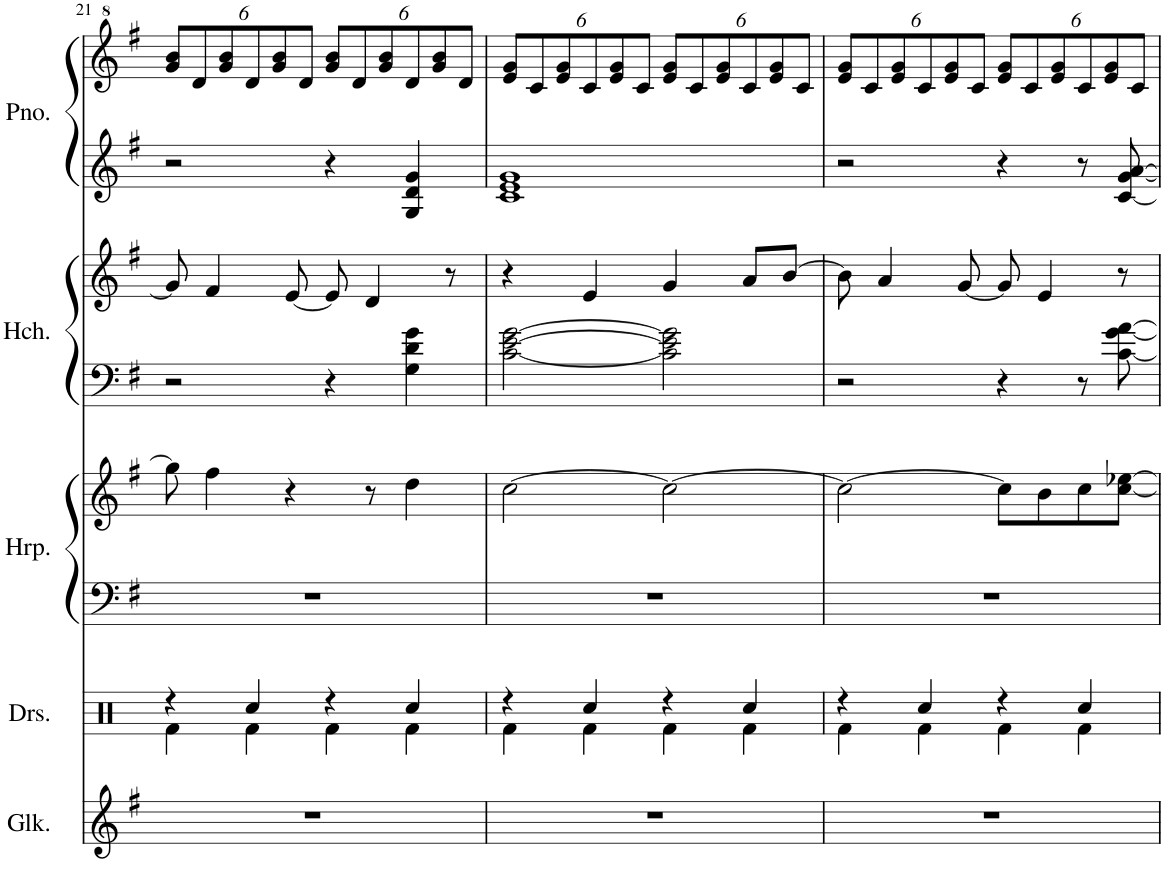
**kern	**kern	**kern	**kern	**kern	**kern	**kern	**kern
*part5	*part4	*part3	*part3	*part2	*part2	*part1	*part1
*staff8	*staff7	*staff6	*staff5	*staff4	*staff3	*staff2	*staff1
*I"Glockenspiel	*I"Drumset	*I"Harp	*	*I"Harpsichord	*	*I"Piano	*
*I'Glk.	*I'Drs.	*I'Hrp.	*	*I'Hch.	*	*I'Pno.	*
!!LO:PB:g=z
*clefG2	*clefX	*clefF4	*clefG2	*clefF4	*clefG2	*clefG2	*clefG^2
*Trd-14c-24	*	*	*	*	*	*	*
*k[f#]	*k[]	*k[f#]	*k[f#]	*k[f#]	*k[f#]	*k[f#]	*k[f#]
*M4/4	*M4/4	*M4/4	*M4/4	*M4/4	*M4/4	*M4/4	*M4/4
=21	=21	=21	=21	=21	=21	=21	=21
*	*^	*	*	*	*	*	*
*	*	*	*	*	*	*	*	*Xbrackettup
1r	4r	4Rf\	1r	8gg\]	2r	8g/]	2r	12gg/ 12bb/L
.	.	.	.	.	.	.	.	12dd/
.	.	.	.	4ff#\	.	4f#/	.	.
.	.	.	.	.	.	.	.	12gg/ 12bb/
.	4Rcc/	4Rf\	.	.	.	.	.	12dd/
.	.	.	.	.	.	.	.	12gg/ 12bb/
.	.	.	.	4r	.	[8e/	.	.
.	.	.	.	.	.	.	.	12dd/J
.	4r	4Rf\	.	.	4r	8e/]	4r	12gg/ 12bb/L
.	.	.	.	.	.	.	.	12dd/
.	.	.	.	8r	.	4d/	.	.
.	.	.	.	.	.	.	.	12gg/ 12bb/
.	4Rcc/	4Rf\	.	4dd\	4G\ 4d\ 4g\	.	4G/ 4d/ 4g/	12dd/
.	.	.	.	.	.	.	.	12gg/ 12bb/
.	.	.	.	.	.	8r	.	.
.	.	.	.	.	.	.	.	12dd/J
=22	=22	=22	=22	=22	=22	=22	=22	=22
1r	4r	4Rf\	1r	[2cc\	[2c\ [2e\ [2g\	4r	1c 1e 1g	12ee/ 12gg/L
.	.	.	.	.	.	.	.	12cc/
.	.	.	.	.	.	.	.	12ee/ 12gg/
.	4Rcc/	4Rf\	.	.	.	4e/	.	12cc/
.	.	.	.	.	.	.	.	12ee/ 12gg/
.	.	.	.	.	.	.	.	12cc/J
.	4r	4Rf\	.	2cc\_	2c\] 2e\] 2g\]	4g/	.	12ee/ 12gg/L
.	.	.	.	.	.	.	.	12cc/
.	.	.	.	.	.	.	.	12ee/ 12gg/
.	4Rcc/	4Rf\	.	.	.	8a/L	.	12cc/
.	.	.	.	.	.	.	.	12ee/ 12gg/
.	.	.	.	.	.	[8b/J	.	.
.	.	.	.	.	.	.	.	12cc/J
=23	=23	=23	=23	=23	=23	=23	=23	=23
1r	4r	4Rf\	1r	2cc\_	2r	8b\]	2r	12ee/ 12gg/L
.	.	.	.	.	.	.	.	12cc/
.	.	.	.	.	.	4a/	.	.
.	.	.	.	.	.	.	.	12ee/ 12gg/
.	4Rcc/	4Rf\	.	.	.	.	.	12cc/
.	.	.	.	.	.	.	.	12ee/ 12gg/
.	.	.	.	.	.	[8g/	.	.
.	.	.	.	.	.	.	.	12cc/J
.	4r	4Rf\	.	8cc\L]	4r	8g/]	4r	12ee/ 12gg/L
.	.	.	.	.	.	.	.	12cc/
.	.	.	.	8b\	.	4e/	.	.
.	.	.	.	.	.	.	.	12ee/ 12gg/
.	4Rcc/	4Rf\	.	8cc\	8r	.	8r	12cc/
.	.	.	.	.	.	.	.	12ee/ 12gg/
.	.	.	.	[8cc\ [8ee-X\J	[8c\ [8g\ [8a\	8r	[8c/ [8g/ [8a/	.
.	.	.	.	.	.	.	.	12cc/J
*	*v	*v	*	*	*	*	*	*
=	=	=	=	=	=	=	=
*-	*-	*-	*-	*-	*-	*-	*-
